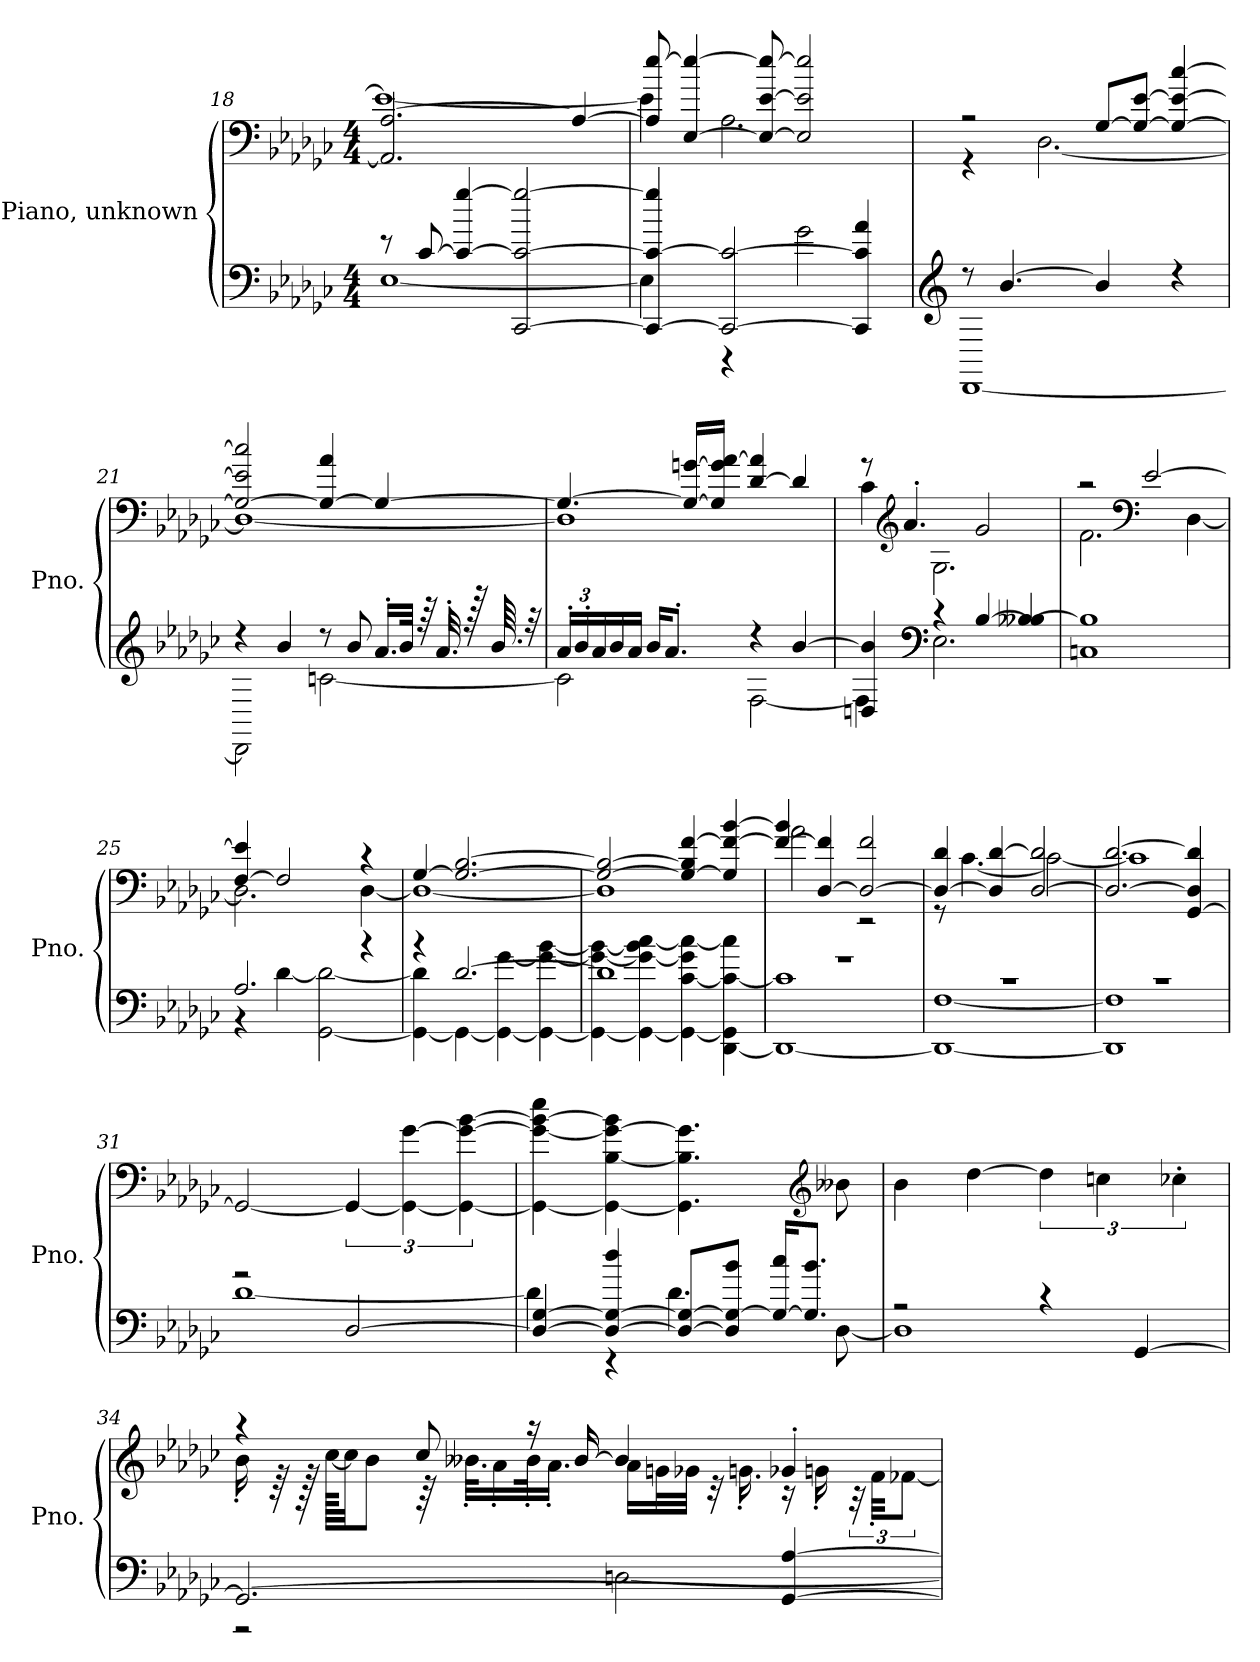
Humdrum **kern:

**kern	**kern
*part1	*part1
*staff2	*staff1
*I"Piano, unknown	*
*I'Pno.	*
*clefF4	*clefF4
*k[b-e-a-d-g-c-]	*k[b-e-a-d-g-c-]
*M4/4	*M4/4
=18	=18
*^	*^
8r	[1E-	2.AA-/] [2.A-/	1e-_
[8c-/	.	.	.
4c-/_ [4gg-/	.	.	.
[2CC-/ 2c-/_ 2gg-/_	.	.	.
.	.	4A-/_	.
=19	=19	=19	=19
4CC-/_ 4c-/_ 4gg-/]	4E-\]	8A-/] [8ee-/	4e-\]
.	.	[4E-/ 4ee-/_	.
2CC-/_ 2c-/_	4r	.	2.A-\
.	.	8E-/_ [8e-/ 8ee-/_	.
.	2g-\	2E-/] 2e-/] 2ee-/]	.
4CC-/] 4c-/] 4a-/	.	.	.
=20	=20	=20	=20
*clefG2	*	*	*
8r	[1DD-	2r	4r
[4.b-/	.	.	.
.	.	.	[2.D-\
4b-/]	.	[8G-/L	.
.	.	8G-/_ [8e-/J	.
4r	.	4G-/_ 4e-/_ [4cc-/	.
!!LO:LB:g=z	!!
=21	=21	=21	=21
4r	2DD-\]	2G-/_ 2e-/] 2cc-/]	1D-_
4b-/	.	.	.
8r	[2cn\	4G-/_ 4a-/	.
8b-/	.	.	.
16.a-'/LL	.	4G-/_	.
32b-/JJk	.	.	.
64r	.	.	.
32.a-'/	.	.	.
128r	.	.	.
64.b-/	.	.	.
32r	.	.	.
=22	=22	=22	=22
*Xbrackettup	*	*	*
24a-'/LL	2c\]	4.G-/_	1D-]
24b-'/	.	.	.
24a-/	.	.	.
16b-/	.	.	.
16a-/JJ	.	.	.
16b-/KL	.	.	.
8.a-'/J	.	.	.
.	.	16G-/_ [16gn/LL	.
.	.	16G-/] 16g/] [16a-/JJ	.
4r	[2F\	[4d-/ 4a-/]	.
[4b-/	.	4d-/]	.
=23	=23	=23	=23
4Dn/ 4b-/]	4F\]	8r	4c-\
*	*	*clefG2	*
.	.	4.a-'/	.
*clefF4	*	*	*
4r	2.E-\	.	2.G-\
[4B-/	.	2g-/	.
[4B--X/ 4B-/]	.	.	.
*v	*v	*	*
!!LO:LB:g=z	!!
=24	=24	=24
1Cn 1B--]	2r	2.f\
*	*clefF4	*
.	[2e-/	.
.	.	[4D-\
=25	=25	=25
*^	*	*
2.A-/	4r	[4F/ 4e-/]	2.D-\]
.	[4d-\	2F/]	.
.	[2GG-\ 2d-\_	.	.
4r	.	4r	[4D-\
=26	=26	=26	=26
4r	4GG-\_ 4d-\]	[4G-/	1D-_
[2.d-/	4GG-\_	2.G-/_ [2.B-/	.
.	4GG-\_ [4g-\	.	.
.	4GG-\_ 4g-\_ [4b-\	.	.
=27	=27	=27	=27
1d-]	4GG-\_ 4g-\_ 4b-\_	2G-/_ 2B-/_	1D-]
.	4GG-\_ 4g-\_ 4b-\] [4cc-\	.	.
.	4GG-\_ [4c-\ 4g-\] 4cc-\_	4G-/_ 4B-/] [4f/	.
.	[4DD-\ 4GG-\] 4c-\_ 4cc-\]	4G-/] 4f/_ [4b-/	.
=28	=28	=28	=28
1r	1DD-_ 1c-]	4f/_ 4b-/]	2a-\
.	.	[4D-/ 4f/]	.
.	.	2D-/_ 2f/	2r
!!LO:PB:g=z	!!
=29	=29	=29	=29
1r	1DD-_ [1F	4D-/_ 4d-/	8r
.	.	.	[4.c-\
.	.	4D-/] [4d-/	.
.	.	[2D-/ 2d-/]	2c-\_
=30	=30	=30	=30
1r	1DD-] 1F]	2.D-/_ [2.d-/	1c-]
.	.	[4GG-/ 4D-/] 4d-/]	.
*	*	*v	*v
=31	=31	=31
2r	[1d-	2GG-/_
[2D-/	.	6GG-/_
.	.	6GG-\_ [6g-\
.	.	6GG-\_ 6g-\_ [6b-\
=32	=32	=32
4D-/_ [4G-/	4d-\]	4GG-\_ 4g-\_ 4b-\_ 4ee-\
4D-/_ 4G-/_ 4dd-/	4r	4GG-\_ [4B-\ 4g-\_ 4b-\]
8D-/_ 8G-/_L	4.d-\	4.GG-\] 4.B-\] 4.g-\]
8D-/] 8G-/_ 8b-/J	.	.
16G-/_ 16cc-/KL	.	.
8.G-/] 8.b-/J	.	.
*	*	*clefG2
.	[8D-\	8b--X\
=33	=33	=33
2r	1D-]	4b-\
.	.	[4dd-\
4r	.	6dd-\]
.	.	6ccn\
[4GG-/	.	.
.	.	6cc-X'\
!!LO:LB:g=z
=34	=34	=34
*	*	*^
2.GG-/_	2r	4r	16b-'\
.	.	.	64r
.	.	.	128r
.	.	.	[128cc-\KKLLL
.	.	.	32cc-\JJ]
.	.	.	8b-\J
.	.	8cc-/	64r
.	.	.	32.b--X'\KLL
.	.	.	16a-'\
.	.	16r	32b--'\K
.	.	.	16.a-'\JJ
.	.	[16b--/	.
.	[2Dn\	4b--/]	16a-\LL
.	.	.	32gn\L
.	.	.	32g-X\JJJ
.	.	.	32r
.	.	.	16.gn'\
4GG-/_ [4A-/	.	4g-X'/	16r
.	.	.	16gn'\
.	.	.	48r
.	.	.	48f'\KKL
.	.	.	[12f-X\J
*v	*v	*	*
*	*v	*v
=	=
*-	*-
